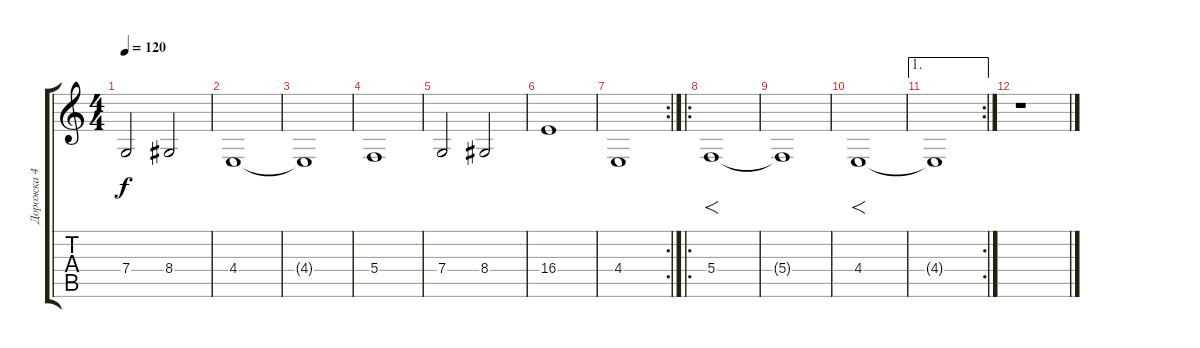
\track ("Дорожка 4" "Дорожка 4") {instrument violin}
\staff {score tabs}
\tuning (D4 A3 F3 C3 G2 C2) {hide}
\ts (4 4)
\tempo 120
\clef g2
\ks c
7.4.2{dy f} 8.4.2 |
4.4.1 |
4.4{t}.1 |
5.4.1 |
7.4.2 8.4.2 |
16.4.1 |
\rc 2
4.4.1 |
\ro
5.4.1{f} |
5.4{t}.1 |
4.4.1{f} |
\ae 1
\rc 2
4.4{t}.1 |
r.1
